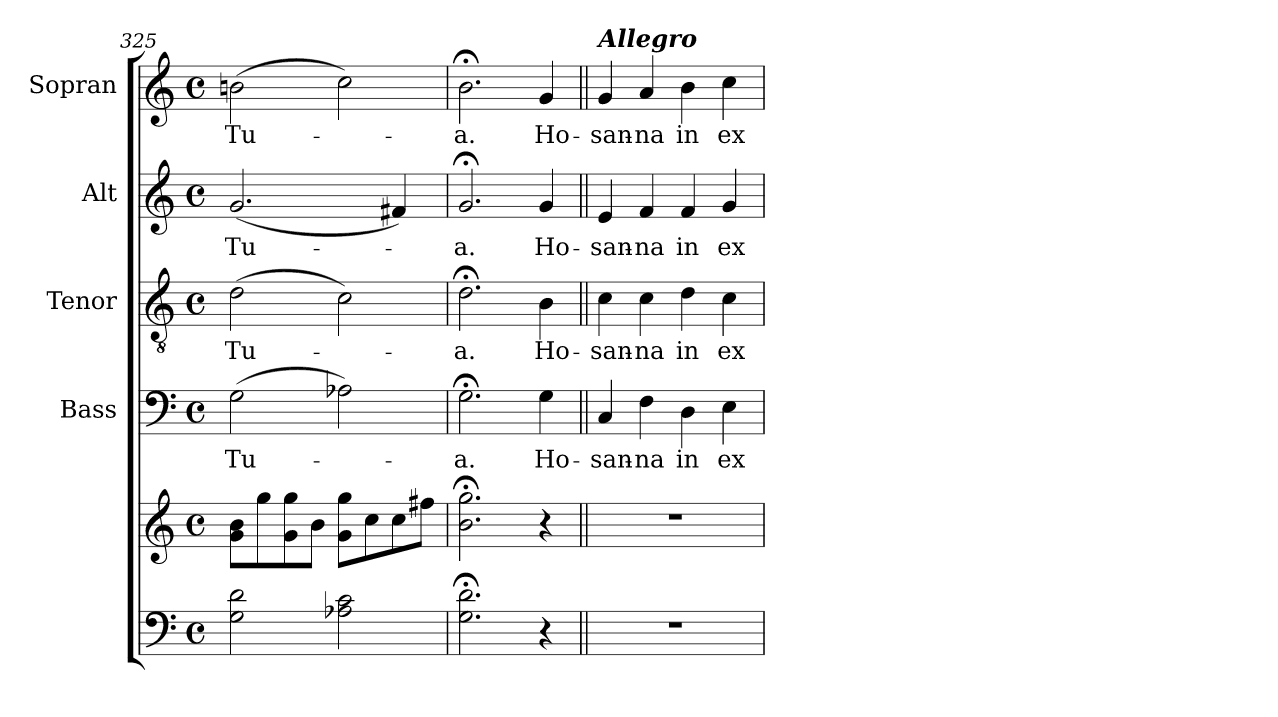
**kern	**kern	**kern	**text	**kern	**text	**kern	**text	**kern	**text
*part5	*part5	*part4	*part4	*part3	*part3	*part2	*part2	*part1	*part1
*staff6	*staff5	*staff4	*staff4	*staff3	*staff3	*staff2	*staff2	*staff1	*staff1
*	*	*I"Bass	*	*I"Tenor	*	*I"Alt	*	*I"Sopran	*
*	*	*I'B.	*	*I'T.	*	*I'A.	*	*I'S.	*
*clefF4	*clefG2	*clefF4	*	*clefGv2	*	*clefG2	*	*clefG2	*
*k[]	*k[]	*k[]	*	*k[]	*	*k[]	*	*k[]	*
*C:	*C:	*C:	*	*C:	*	*C:	*	*C:	*
*M4/4	*M4/4	*M4/4	*	*M4/4	*	*M4/4	*	*M4/4	*
*met(c)	*met(c)	*met(c)	*	*met(c)	*	*met(c)	*	*met(c)	*
=325	=325	=325	=325	=325	=325	=325	=325	=325	=325
!	!	!	!LO:LY:b	!	!LO:LY:b	!	!LO:LY:b	!	!LO:LY:b
2G\ 2d\	8g\ 8b\L	(>2G\	Tu-	(>2d\	Tu-	(<2.g/	Tu-	(>2bn\	Tu-
.	8gg\	.	.	.	.	.	.	.	.
.	8g\ 8gg\	.	.	.	.	.	.	.	.
.	8b\J	.	.	.	.	.	.	.	.
2A-X\ 2c\	8g\ 8gg\L	2A-X\)	.	2c\)	.	.	.	2cc\)	.
.	8cc\	.	.	.	.	.	.	.	.
.	8cc\	.	.	.	.	4f#X/)	.	.	.
.	8ff#X\J	.	.	.	.	.	.	.	.
=326	=326	=326	=326	=326	=326	=326	=326	=326	=326
!	!	!	!LO:LY:b	!	!LO:LY:b	!	!LO:LY:b	!	!LO:LY:b
2.G\;< 2.d\;<	2.b\;< 2.gg\;<	2.G;<\	-a.	2.d;<\	-a.	2.g;</	-a.	2.b;<\	-a.
!	!	!	!LO:LY:b	!	!LO:LY:b	!	!LO:LY:b	!	!LO:LY:b
4r	4r	4G\	Ho-	4B\	Ho-	4g/	Ho-	4g/	Ho-
=327||	=327||	=327||	=327||	=327||	=327||	=327||	=327||	=327||	=327||
!	!	!	!	!	!	!	!	!LO:TX:a:Bi:t=Allegro	!
!	!	!	!LO:LY:b	!	!LO:LY:b	!	!LO:LY:b	!	!LO:LY:b
1r	1r	4C/	-san-	4c\	-san-	4e/	-san-	4g/	-san-
!	!	!	!LO:LY:b	!	!LO:LY:b	!	!LO:LY:b	!	!LO:LY:b
.	.	4F\	-na	4c\	-na	4f/	-na	4a/	-na
!	!	!	!LO:LY:b	!	!LO:LY:b	!	!LO:LY:b	!	!LO:LY:b
.	.	4D\	in	4d\	in	4f/	in	4b\	in
!	!	!	!LO:LY:b	!	!LO:LY:b	!	!LO:LY:b	!	!LO:LY:b
.	.	4E\	ex-	4c\	ex-	4g/	ex-	4cc\	ex-
=	=	=	=	=	=	=	=	=	=
*-	*-	*-	*-	*-	*-	*-	*-	*-	*-
